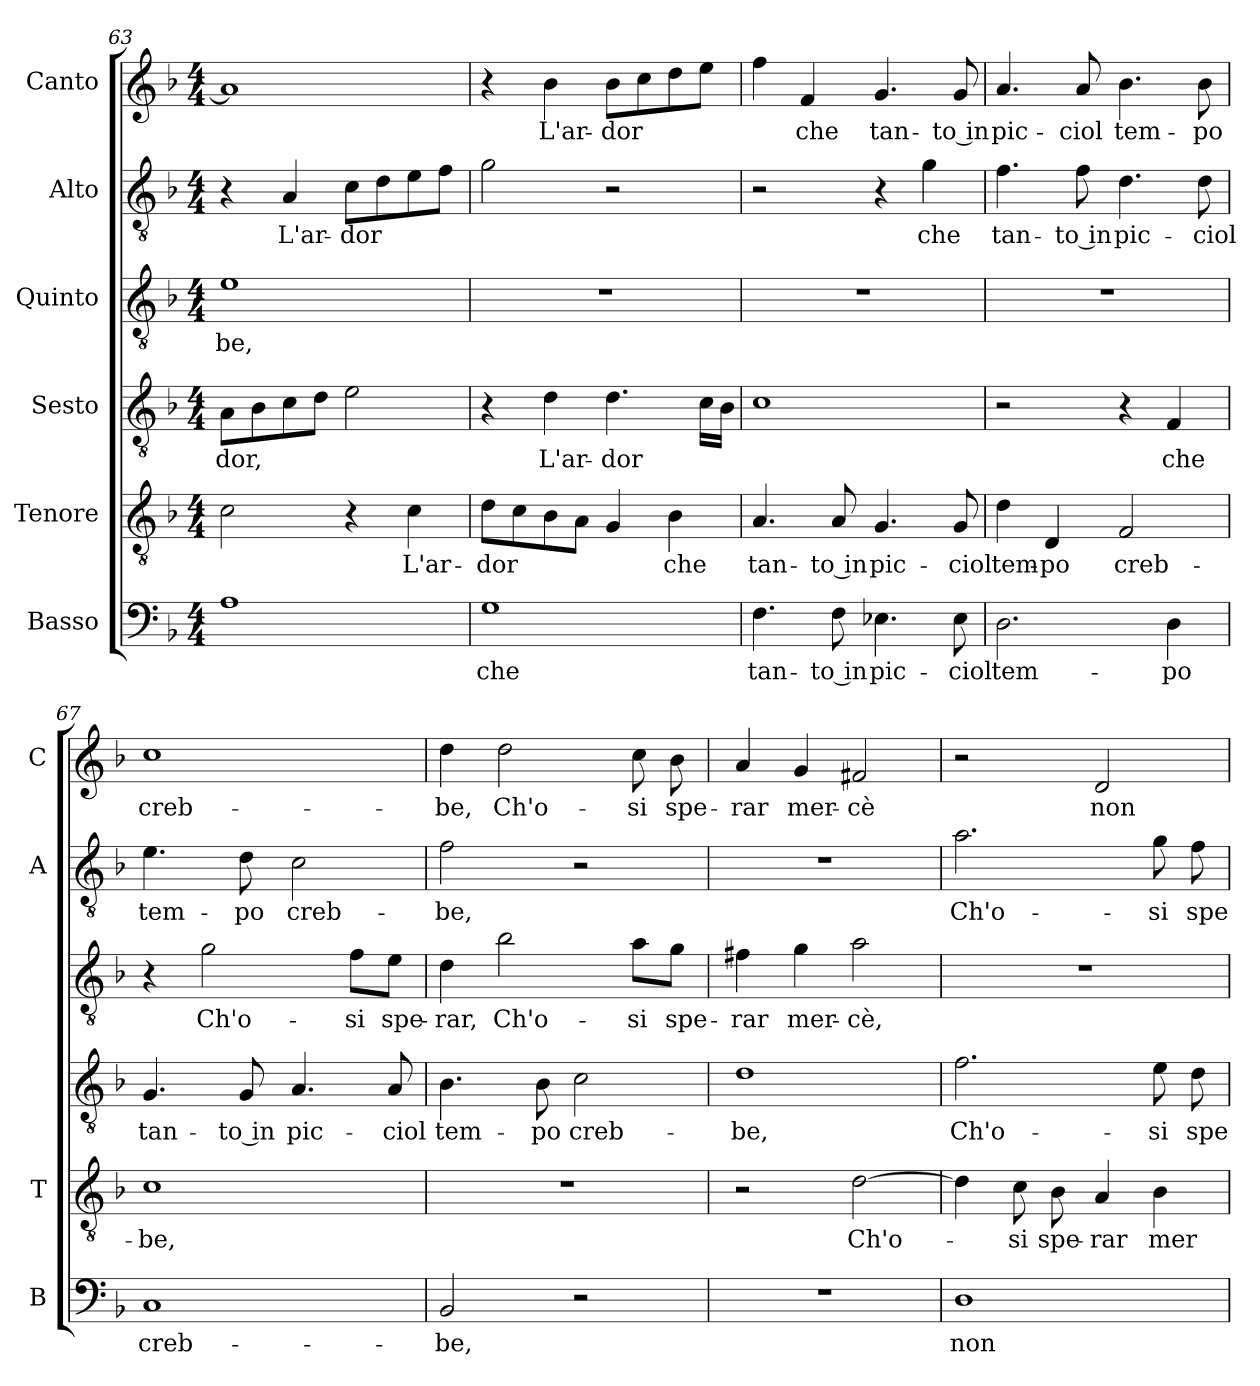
**kern	**text	**kern	**text	**kern	**text	**kern	**text	**kern	**text	**kern	**text
*part6	*part6	*part5	*part5	*part4	*part4	*part3	*part3	*part2	*part2	*part1	*part1
*staff6	*staff6	*staff5	*staff5	*staff4	*staff4	*staff3	*staff3	*staff2	*staff2	*staff1	*staff1
*I"Basso	*	*I"Tenore	*	*I"Sesto	*	*I"Quinto	*	*I"Alto	*	*I"Canto	*
*I'B	*	*I'T	*	*	*	*	*	*I'A	*	*I'C	*
*clefF4	*	*clefGv2	*	*clefGv2	*	*clefGv2	*	*clefGv2	*	*clefG2	*
*k[b-]	*	*k[b-]	*	*k[b-]	*	*k[b-]	*	*k[b-]	*	*k[b-]	*
*F:	*	*F:	*	*F:	*	*F:	*	*F:	*	*F:	*
*M4/4	*	*M4/4	*	*M4/4	*	*M4/4	*	*M4/4	*	*M4/4	*
=63	=63	=63	=63	=63	=63	=63	=63	=63	=63	=63	=63
!	!	!	!	!	!LO:LY:b	!	!	!	!	!	!
!	!	!	!	!	!	!	!LO:LY:b	!	!	!	!
1A	.	2c\	.	8A\L	-dor,	1e	-be,	4r	.	1a]	.
.	.	.	.	8B-\	.	.	.	.	.	.	.
!	!	!	!	!	!	!	!	!	!LO:LY:b	!	!
.	.	.	.	8c\	.	.	.	4A/	L'ar-	.	.
.	.	.	.	8d\J	.	.	.	.	.	.	.
!	!	!	!	!	!	!	!	!	!LO:LY:b	!	!
.	.	4r	.	2e\	.	.	.	8c\L	-dor	.	.
.	.	.	.	.	.	.	.	8d\	.	.	.
!	!	!	!LO:LY:b	!	!	!	!	!	!	!	!
.	.	4c\	L'ar-	.	.	.	.	8e\	.	.	.
.	.	.	.	.	.	.	.	8f\J	.	.	.
=64	=64	=64	=64	=64	=64	=64	=64	=64	=64	=64	=64
!	!LO:LY:b	!	!	!	!	!	!	!	!	!	!
!	!	!	!LO:LY:b	!	!	!	!	!	!	!	!
1G	che	8d\L	-dor	4r	.	1r	.	2g\	.	4r	.
.	.	8c\	.	.	.	.	.	.	.	.	.
!	!	!	!	!	!LO:LY:b	!	!	!	!	!	!
!	!	!	!	!	!	!	!	!	!	!	!LO:LY:b
.	.	8B-\	.	4d\	L'ar-	.	.	.	.	4b-\	L'ar-
.	.	8A\J	.	.	.	.	.	.	.	.	.
!	!	!	!	!	!LO:LY:b	!	!	!	!	!	!
!	!	!	!	!	!	!	!	!	!	!	!LO:LY:b
.	.	4G/	.	4.d\	-dor	.	.	2r	.	8b-\L	-dor
.	.	.	.	.	.	.	.	.	.	8cc\	.
!	!	!	!LO:LY:b	!	!	!	!	!	!	!	!
.	.	4B-\	che	.	.	.	.	.	.	8dd\	.
.	.	.	.	16c\LL	.	.	.	.	.	8ee\J	.
.	.	.	.	16B-\JJ	.	.	.	.	.	.	.
!!LO:LB:g=z
=65	=65	=65	=65	=65	=65	=65	=65	=65	=65	=65	=65
!	!LO:LY:b	!	!	!	!	!	!	!	!	!	!
!	!	!	!LO:LY:b	!	!	!	!	!	!	!	!
4.F\	tan-	4.A/	tan-	1c	.	1r	.	2r	.	4ff\	.
!	!	!	!	!	!	!	!	!	!	!	!LO:LY:b
.	.	.	.	.	.	.	.	.	.	4f/	che
!	!LO:LY:b	!	!	!	!	!	!	!	!	!	!
!	!	!	!LO:LY:b	!	!	!	!	!	!	!	!
8F\	-to in	8A/	-to in	.	.	.	.	.	.	.	.
!	!LO:LY:b	!	!	!	!	!	!	!	!	!	!
!	!	!	!LO:LY:b	!	!	!	!	!	!	!	!
!	!	!	!	!	!	!	!	!	!	!	!LO:LY:b
4.E-X\	pic-	4.G/	pic-	.	.	.	.	4r	.	4.g/	tan-
!	!	!	!	!	!	!	!	!	!LO:LY:b	!	!
.	.	.	.	.	.	.	.	4g\	che	.	.
!	!LO:LY:b	!	!	!	!	!	!	!	!	!	!
!	!	!	!LO:LY:b	!	!	!	!	!	!	!	!
!	!	!	!	!	!	!	!	!	!	!	!LO:LY:b
8E-\	-ciol	8G/	-ciol	.	.	.	.	.	.	8g/	-to in
=66	=66	=66	=66	=66	=66	=66	=66	=66	=66	=66	=66
!	!LO:LY:b	!	!	!	!	!	!	!	!	!	!
!	!	!	!LO:LY:b	!	!	!	!	!	!	!	!
!	!	!	!	!	!	!	!	!	!LO:LY:b	!	!
!	!	!	!	!	!	!	!	!	!	!	!LO:LY:b
2.D\	tem-	4d\	tem-	2r	.	1r	.	4.f\	tan-	4.a/	pic-
!	!	!	!LO:LY:b	!	!	!	!	!	!	!	!
.	.	4D/	-po	.	.	.	.	.	.	.	.
!	!	!	!	!	!	!	!	!	!LO:LY:b	!	!
!	!	!	!	!	!	!	!	!	!	!	!LO:LY:b
.	.	.	.	.	.	.	.	8f\	-to in	8a/	-ciol
!	!	!	!LO:LY:b	!	!	!	!	!	!	!	!
!	!	!	!	!	!	!	!	!	!LO:LY:b	!	!
!	!	!	!	!	!	!	!	!	!	!	!LO:LY:b
.	.	2F/	creb-	4r	.	.	.	4.d\	pic-	4.b-\	tem-
!	!LO:LY:b	!	!	!	!	!	!	!	!	!	!
!	!	!	!	!	!LO:LY:b	!	!	!	!	!	!
4D\	-po	.	.	4F/	che	.	.	.	.	.	.
!	!	!	!	!	!	!	!	!	!LO:LY:b	!	!
!	!	!	!	!	!	!	!	!	!	!	!LO:LY:b
.	.	.	.	.	.	.	.	8d\	-ciol	8b-\	-po
=67	=67	=67	=67	=67	=67	=67	=67	=67	=67	=67	=67
!	!LO:LY:b	!	!	!	!	!	!	!	!	!	!
!	!	!	!LO:LY:b	!	!	!	!	!	!	!	!
!	!	!	!	!	!LO:LY:b	!	!	!	!	!	!
!	!	!	!	!	!	!	!	!	!LO:LY:b	!	!
!	!	!	!	!	!	!	!	!	!	!	!LO:LY:b
1C	creb-	1c	-be,	4.G/	tan-	4r	.	4.e\	tem-	1cc	creb-
!	!	!	!	!	!	!	!LO:LY:b	!	!	!	!
.	.	.	.	.	.	2g\	Ch'o-	.	.	.	.
!	!	!	!	!	!LO:LY:b	!	!	!	!	!	!
!	!	!	!	!	!	!	!	!	!LO:LY:b	!	!
.	.	.	.	8G/	-to in	.	.	8d\	-po	.	.
!	!	!	!	!	!LO:LY:b	!	!	!	!	!	!
!	!	!	!	!	!	!	!	!	!LO:LY:b	!	!
.	.	.	.	4.A/	pic-	.	.	2c\	creb-	.	.
!	!	!	!	!	!	!	!LO:LY:b	!	!	!	!
.	.	.	.	.	.	8f\L	-si	.	.	.	.
!	!	!	!	!	!LO:LY:b	!	!	!	!	!	!
!	!	!	!	!	!	!	!LO:LY:b	!	!	!	!
.	.	.	.	8A/	-ciol	8e\J	spe-	.	.	.	.
=68	=68	=68	=68	=68	=68	=68	=68	=68	=68	=68	=68
!	!LO:LY:b	!	!	!	!	!	!	!	!	!	!
!	!	!	!	!	!LO:LY:b	!	!	!	!	!	!
!	!	!	!	!	!	!	!LO:LY:b	!	!	!	!
!	!	!	!	!	!	!	!	!	!LO:LY:b	!	!
!	!	!	!	!	!	!	!	!	!	!	!LO:LY:b
2BB-/	-be,	1r	.	4.B-\	tem-	4d\	-rar,	2f\	-be,	4dd\	-be,
!	!	!	!	!	!	!	!LO:LY:b	!	!	!	!
!	!	!	!	!	!	!	!	!	!	!	!LO:LY:b
.	.	.	.	.	.	2b-\	Ch'o-	.	.	2dd\	Ch'o-
!	!	!	!	!	!LO:LY:b	!	!	!	!	!	!
.	.	.	.	8B-\	-po	.	.	.	.	.	.
!	!	!	!	!	!LO:LY:b	!	!	!	!	!	!
2r	.	.	.	2c\	creb-	.	.	2r	.	.	.
!	!	!	!	!	!	!	!LO:LY:b	!	!	!	!
!	!	!	!	!	!	!	!	!	!	!	!LO:LY:b
.	.	.	.	.	.	8a\L	-si	.	.	8cc\	-si
!	!	!	!	!	!	!	!LO:LY:b	!	!	!	!
!	!	!	!	!	!	!	!	!	!	!	!LO:LY:b
.	.	.	.	.	.	8g\J	spe-	.	.	8b-\	spe-
=69	=69	=69	=69	=69	=69	=69	=69	=69	=69	=69	=69
!	!	!	!	!	!LO:LY:b	!	!	!	!	!	!
!	!	!	!	!	!	!	!LO:LY:b	!	!	!	!
!	!	!	!	!	!	!	!	!	!	!	!LO:LY:b
1r	.	2r	.	1d	-be,	4f#X\	-rar	1r	.	4a/	-rar
!	!	!	!	!	!	!	!LO:LY:b	!	!	!	!
!	!	!	!	!	!	!	!	!	!	!	!LO:LY:b
.	.	.	.	.	.	4g\	mer-	.	.	4g/	mer-
!	!	!	!LO:LY:b	!	!	!	!	!	!	!	!
!	!	!	!	!	!	!	!LO:LY:b	!	!	!	!
!	!	!	!	!	!	!	!	!	!	!	!LO:LY:b
.	.	[2d\	Ch'o-	.	.	2a\	-cè,	.	.	2f#X/	-cè
=70	=70	=70	=70	=70	=70	=70	=70	=70	=70	=70	=70
!	!LO:LY:b	!	!	!	!	!	!	!	!	!	!
!	!	!	!	!	!LO:LY:b	!	!	!	!	!	!
!	!	!	!	!	!	!	!	!	!LO:LY:b	!	!
1D	non	4d\]	.	2.f\	Ch'o-	1r	.	2.a\	Ch'o-	2r	.
!	!	!	!LO:LY:b	!	!	!	!	!	!	!	!
.	.	8c\	-si	.	.	.	.	.	.	.	.
!	!	!	!LO:LY:b	!	!	!	!	!	!	!	!
.	.	8B-\	spe-	.	.	.	.	.	.	.	.
!	!	!	!LO:LY:b	!	!	!	!	!	!	!	!
!	!	!	!	!	!	!	!	!	!	!	!LO:LY:b
.	.	4A/	-rar	.	.	.	.	.	.	2d/	non
!	!	!	!LO:LY:b	!	!	!	!	!	!	!	!
!	!	!	!	!	!LO:LY:b	!	!	!	!	!	!
!	!	!	!	!	!	!	!	!	!LO:LY:b	!	!
.	.	4B-\	mer-	8e\	-si	.	.	8g\	-si	.	.
!	!	!	!	!	!LO:LY:b	!	!	!	!	!	!
!	!	!	!	!	!	!	!	!	!LO:LY:b	!	!
.	.	.	.	8d\	spe-	.	.	8f\	spe-	.	.
=	=	=	=	=	=	=	=	=	=	=	=
*-	*-	*-	*-	*-	*-	*-	*-	*-	*-	*-	*-
